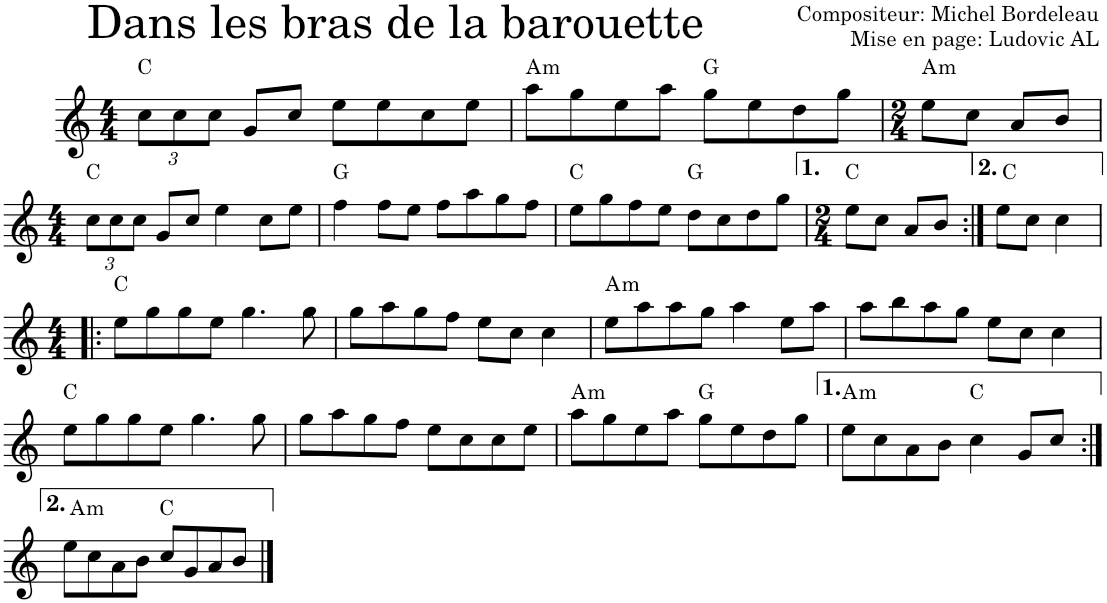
**kern	**harte
*part1	*part1
*staff1	*
*I"Violon	*
*I'Vln.	*
*clefG2	*
*k[]	*
*M4/4	*
*Xbrackettup	*
=1	=1
12cc\L	C:maj
12cc\	.
12cc\J	.
8g/L	.
8cc/J	.
8ee\L	.
8ee\	.
8cc\	.
8ee\J	.
=2	=2
!	!LO:H:kt=m
8aa\L	A:min
8gg\	.
8ee\	.
8aa\J	.
8gg\L	G:maj
8ee\	.
8dd\	.
8gg\J	.
=3	=3
*M2/4	*
!	!LO:H:kt=m
8ee\L	A:min
8cc\J	.
8a/L	.
8b/J	.
!!LO:LB:g=z
=4	=4
*M4/4	*
12cc\L	C:maj
12cc\	.
12cc\J	.
8g/L	.
8cc/J	.
4ee\	.
8cc\L	.
8ee\J	.
=5	=5
4ff\	G:maj
8ff\L	.
8ee\J	.
8ff\L	.
8aa\	.
8gg\	.
8ff\J	.
=6	=6
8ee\L	C:maj
8gg\	.
8ff\	.
8ee\J	.
8dd\L	G:maj
8cc\	.
8dd\	.
8gg\J	.
=7	=7
*M2/4	*
8ee\L	C:maj
8cc\J	.
8a/L	.
8b/J	.
=8:|!	=8:|!
8ee\L	C:maj
8cc\J	.
4cc\	.
!!LO:LB:g=z
=9!|:	=9!|:
*M4/4	*
8ee\L	C:maj
8gg\	.
8gg\	.
8ee\J	.
4.gg\	.
8gg\	.
=10	=10
8gg\L	.
8aa\	.
8gg\	.
8ff\J	.
8ee\L	.
8cc\J	.
4cc\	.
=11	=11
!	!LO:H:kt=m
8ee\L	A:min
8aa\	.
8aa\	.
8gg\J	.
4aa\	.
8ee\L	.
8aa\J	.
=12	=12
8aa\L	.
8bb\	.
8aa\	.
8gg\J	.
8ee\L	.
8cc\J	.
4cc\	.
!!LO:LB:g=z
=13	=13
8ee\L	C:maj
8gg\	.
8gg\	.
8ee\J	.
4.gg\	.
8gg\	.
=14	=14
8gg\L	.
8aa\	.
8gg\	.
8ff\J	.
8ee\L	.
8cc\	.
8cc\	.
8ee\J	.
=15	=15
!	!LO:H:kt=m
8aa\L	A:min
8gg\	.
8ee\	.
8aa\J	.
8gg\L	G:maj
8ee\	.
8dd\	.
8gg\J	.
=16	=16
!	!LO:H:kt=m
8ee\L	A:min
8cc\	.
8a\	.
8b\J	.
4cc\	C:maj
8g/L	.
8cc/J	.
!!LO:LB:g=z
=17:|!	=17:|!
!	!LO:H:kt=m
8ee\L	A:min
8cc\	.
8a\	.
8b\J	.
8cc/L	C:maj
8g/	.
8a/	.
8b/J	.
==	==
*-	*-
